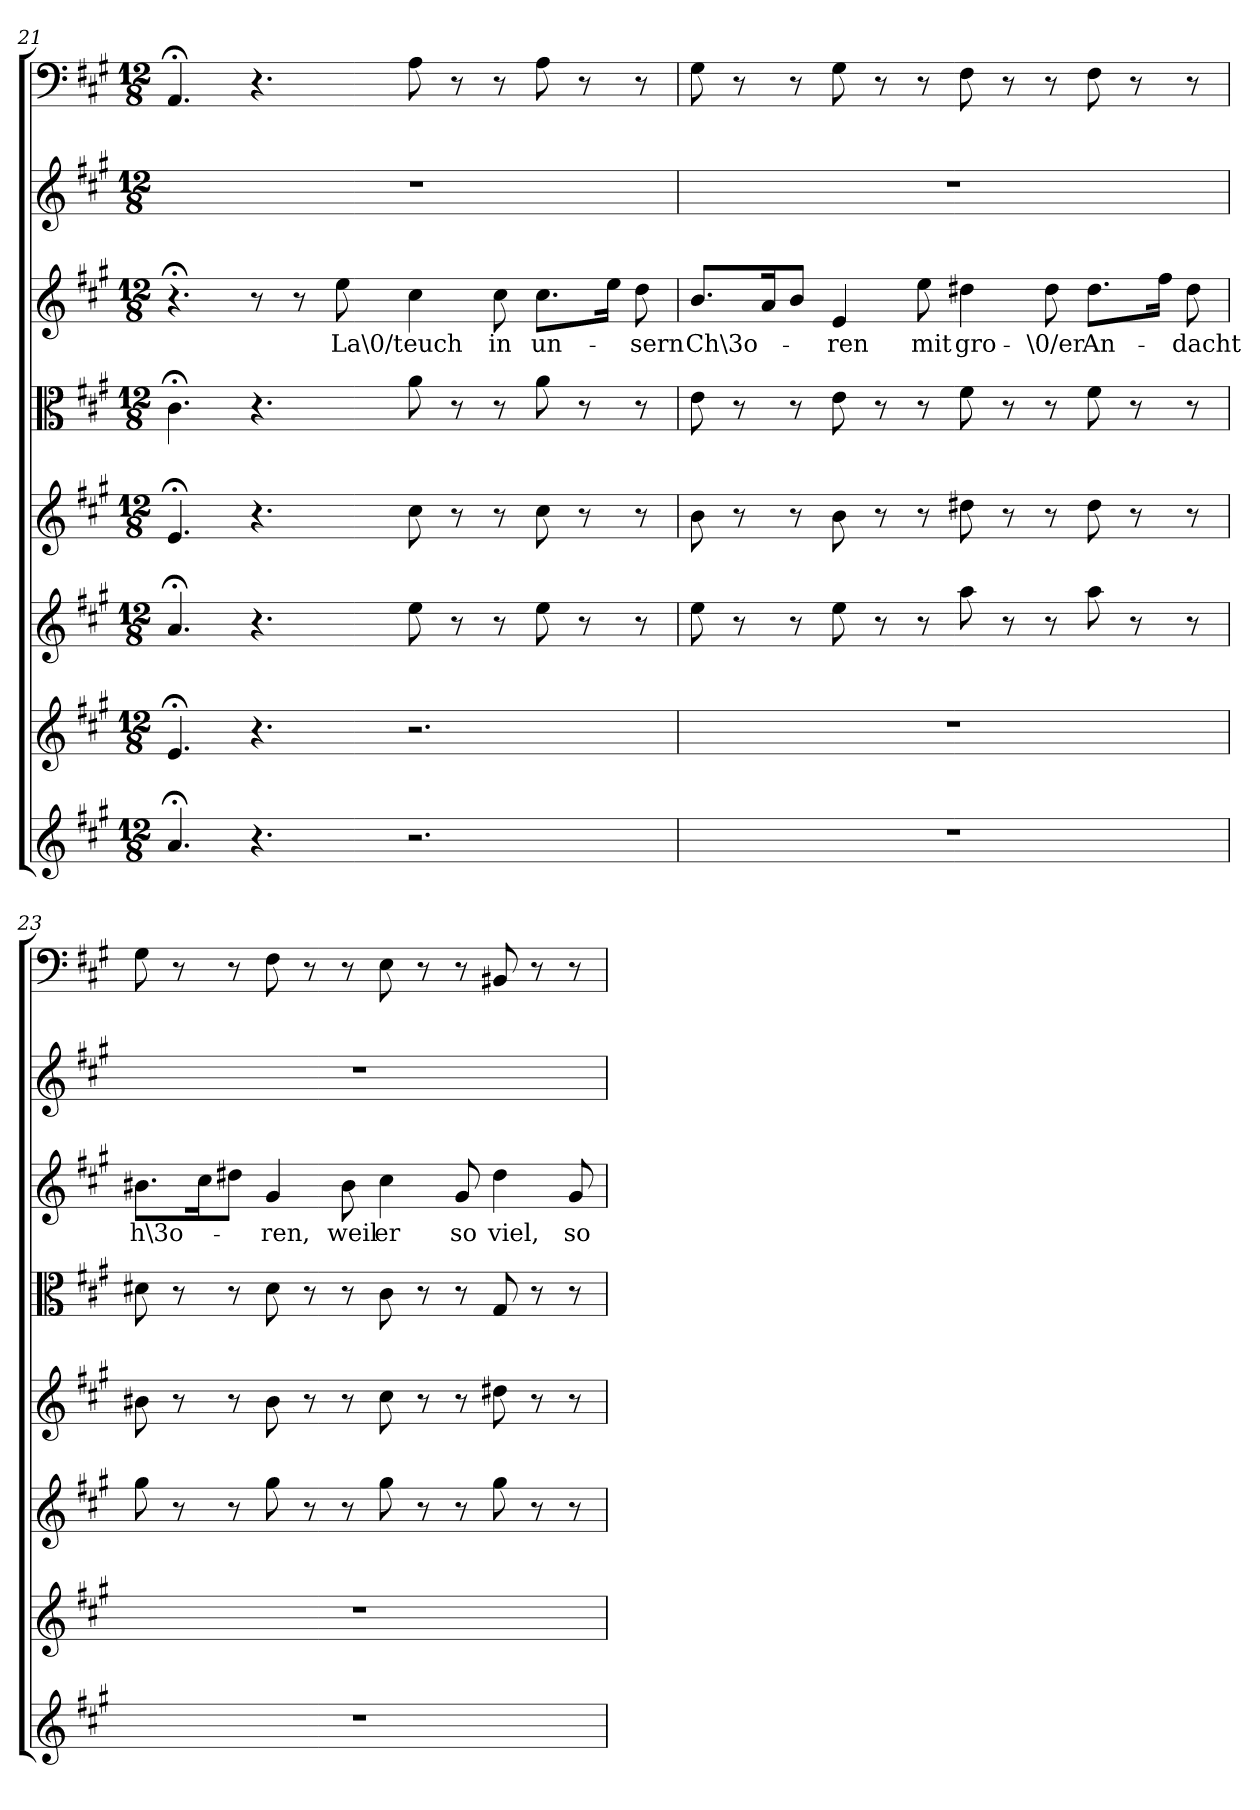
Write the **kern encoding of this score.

**kern	**kern	**kern	**kern	**kern	**kern	**text	**kern	**kern
*part8	*part7	*part6	*part5	*part4	*part3	*part3	*part2	*part1
*staff8	*staff7	*staff6	*staff5	*staff4	*staff3	*staff3	*staff2	*staff1
*clefG2	*clefG2	*clefG2	*clefG2	*clefC3	*clefG2	*	*clefG2	*clefF4
*k[f#c#g#]	*k[f#c#g#]	*k[f#c#g#]	*k[f#c#g#]	*k[f#c#g#]	*k[f#c#g#]	*	*k[f#c#g#]	*k[f#c#g#]
*A:	*A:	*A:	*A:	*A:	*A:	*	*A:	*A:
*M12/8	*M12/8	*M12/8	*M12/8	*M12/8	*M12/8	*	*M12/8	*M12/8
=21	=21	=21	=21	=21	=21	=21	=21	=21
4.a;</	4.e;</	4.a;</	4.e;<"/	4.c#;<"\	4.r;<	.	1.r	4.AA;<"/
4.r	4.r	4.r	4.r	4.r	8r	.	.	4.r
.	.	.	.	.	8r	.	.	.
.	.	.	.	.	8ee"\	La\0/t	.	.
2.r	2.r	8ee"\	8cc#"\	8a"\	4cc#"\	euch	.	8A"\
.	.	8r	8r	8r	.	.	.	8r
.	.	8r	8r	8r	8cc#"\	in	.	8r
.	.	8ee"\	8cc#"\	8a"\	8.cc#"\L	un-	.	8A"\
.	.	8r	8r	8r	.	.	.	8r
.	.	.	.	.	16ee"\Jk	.	.	.
.	.	8r	8r	8r	8dd"\	-sern	.	8r
=22	=22	=22	=22	=22	=22	=22	=22	=22
1.r	1.r	8ee"\	8b"\	8e"\	8.b"/L	Ch\3o-	1.r	8G#"\
.	.	8r	8r	8r	.	.	.	8r
.	.	.	.	.	16a"/K	.	.	.
.	.	8r	8r	8r	8b"/J	.	.	8r
.	.	8ee"\	8b"\	8e"\	4e"/	-ren	.	8G#"\
.	.	8r	8r	8r	.	.	.	8r
.	.	8r	8r	8r	8ee"\	mit	.	8r
.	.	8aa"\	8dd#X"\	8f#"\	4dd#X"\	gro-	.	8F#"\
.	.	8r	8r	8r	.	.	.	8r
.	.	8r	8r	8r	8dd#"\	-\0/er	.	8r
.	.	8aa"\	8dd#"\	8f#"\	8.dd#"\L	An-	.	8F#"\
.	.	8r	8r	8r	.	.	.	8r
.	.	.	.	.	16ff#"\Jk	.	.	.
.	.	8r	8r	8r	8dd#"\	-dacht	.	8r
=23	=23	=23	=23	=23	=23	=23	=23	=23
1.r	1.r	8gg#"\	8b#X"\	8d#X"\	8.b#X"\L	h\3o-	1.r	8G#"\
.	.	8r	8r	8r	.	.	.	8r
.	.	.	.	.	16cc#"\K	.	.	.
.	.	8r	8r	8r	8dd#X"\J	.	.	8r
.	.	8gg#"\	8b#"\	8d#"\	4g#"/	-ren,	.	8F#"\
.	.	8r	8r	8r	.	.	.	8r
.	.	8r	8r	8r	8b#"\	weil	.	8r
.	.	8gg#"\	8cc#"\	8c#"\	4cc#"\	er	.	8E"\
.	.	8r	8r	8r	.	.	.	8r
.	.	8r	8r	8r	8g#"/	so	.	8r
.	.	8gg#"\	8dd#X"\	8G#"/	4dd#"\	viel,	.	8BB#X"/
.	.	8r	8r	8r	.	.	.	8r
.	.	8r	8r	8r	8g#"/	so	.	8r
=	=	=	=	=	=	=	=	=
*-	*-	*-	*-	*-	*-	*-	*-	*-
